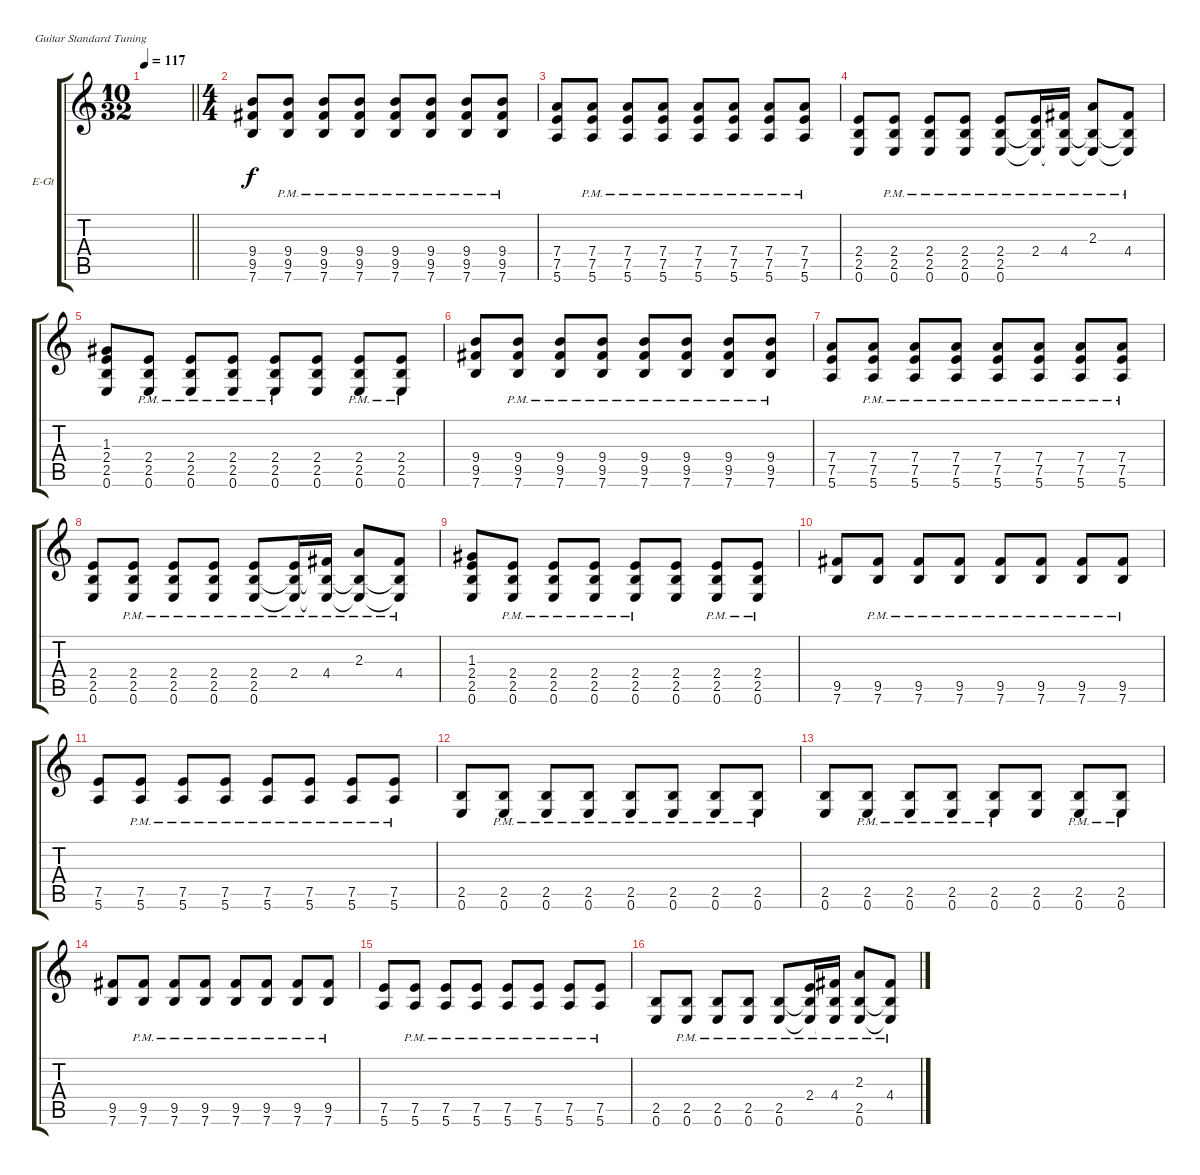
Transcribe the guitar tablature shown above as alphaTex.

\defaultSystemsLayout 4
\bracketExtendMode groupsimilarinstruments
\firstSystemTrackNameOrientation horizontal
\otherSystemsTrackNameOrientation horizontal
\track ("Electric Guitar" "E-Gt") {instrument electricguitarclean}
\staff {score tabs}
\tuning (E4 B3 G3 D3 A2 E2)
\ts (10 32)
\tempo 117
\clef g2
\barLineRight lightlight
\ks c
|
\ts (4 4)
(7.6 9.5 9.4).8 (7.6{pm} 9.5{pm} 9.4{pm}).8 (7.6{pm} 9.5{pm} 9.4{pm}).8 (7.6{pm} 9.5{pm} 9.4{pm}).8 (7.6{pm} 9.5{pm} 9.4{pm}).8 (7.6{pm} 9.5{pm} 9.4{pm}).8 (7.6{pm} 9.5{pm} 9.4{pm}).8 (7.6{pm} 9.5{pm} 9.4{pm}).8 |
(5.6 7.5 7.4).8 (5.6{pm} 7.5{pm} 7.4{pm}).8 (5.6{pm} 7.5{pm} 7.4{pm}).8 (5.6{pm} 7.5{pm} 7.4{pm}).8 (5.6{pm} 7.5{pm} 7.4{pm}).8 (5.6{pm} 7.5{pm} 7.4{pm}).8 (5.6{pm} 7.5{pm} 7.4{pm}).8 (5.6{pm} 7.5{pm} 7.4{pm}).8 |
(0.6 2.5 2.4).8 (0.6{pm} 2.5{pm} 2.4{pm}).8 (0.6{pm} 2.5{pm} 2.4{pm}).8 (0.6{pm} 2.5{pm} 2.4{pm}).8 (0.6{pm} 2.5{pm} 2.4{pm}).8 (0.6{pm t} 2.5{pm t} 2.4{pm}).16 (0.6{pm t} 2.5{pm t} 4.4{pm}).16 (0.6{pm t} 2.5{pm t} 2.3).8 (0.6{pm t} 2.5{pm t} 4.4{pm}).8 |
(0.6 2.5 2.4 1.3).8 (0.6{pm} 2.5{pm} 2.4{pm}).8 (0.6{pm} 2.5{pm} 2.4{pm}).8 (0.6{pm} 2.5{pm} 2.4{pm}).8 (0.6{pm} 2.5{pm} 2.4{pm}).8 (0.6 2.5 2.4).8 (0.6{pm} 2.5{pm} 2.4{pm}).8 (0.6{pm} 2.5{pm} 2.4{pm}).8 |
(7.6 9.5 9.4).8 (7.6{pm} 9.5{pm} 9.4{pm}).8 (7.6{pm} 9.5{pm} 9.4{pm}).8 (7.6{pm} 9.5{pm} 9.4{pm}).8 (7.6{pm} 9.5{pm} 9.4{pm}).8 (7.6{pm} 9.5{pm} 9.4{pm}).8 (7.6{pm} 9.5{pm} 9.4{pm}).8 (7.6{pm} 9.5{pm} 9.4{pm}).8 |
(5.6 7.5 7.4).8 (5.6{pm} 7.5{pm} 7.4{pm}).8 (5.6{pm} 7.5{pm} 7.4{pm}).8 (5.6{pm} 7.5{pm} 7.4{pm}).8 (5.6{pm} 7.5{pm} 7.4{pm}).8 (5.6{pm} 7.5{pm} 7.4{pm}).8 (5.6{pm} 7.5{pm} 7.4{pm}).8 (5.6{pm} 7.5{pm} 7.4{pm}).8 |
(0.6 2.5 2.4).8 (0.6{pm} 2.5{pm} 2.4{pm}).8 (0.6{pm} 2.5{pm} 2.4{pm}).8 (0.6{pm} 2.5{pm} 2.4{pm}).8 (0.6{pm} 2.5{pm} 2.4{pm}).8 (0.6{pm t} 2.5{pm t} 2.4{pm}).16 (0.6{pm t} 2.5{pm t} 4.4{pm}).16 (0.6{pm t} 2.5{pm t} 2.3).8 (0.6{pm t} 2.5{pm t} 4.4{pm}).8 |
(0.6 2.5 2.4 1.3).8 (0.6{pm} 2.5{pm} 2.4{pm}).8 (0.6{pm} 2.5{pm} 2.4{pm}).8 (0.6{pm} 2.5{pm} 2.4{pm}).8 (0.6{pm} 2.5{pm} 2.4{pm}).8 (0.6 2.5 2.4).8 (0.6{pm} 2.5{pm} 2.4{pm}).8 (0.6{pm} 2.5{pm} 2.4{pm}).8 |
(7.6 9.5).8 (7.6{pm} 9.5{pm}).8 (7.6{pm} 9.5{pm}).8 (7.6{pm} 9.5{pm}).8 (7.6{pm} 9.5{pm}).8 (7.6{pm} 9.5{pm}).8 (7.6{pm} 9.5{pm}).8 (7.6{pm} 9.5{pm}).8 |
(5.6 7.5).8 (5.6{pm} 7.5{pm}).8 (5.6{pm} 7.5{pm}).8 (5.6{pm} 7.5{pm}).8 (5.6{pm} 7.5{pm}).8 (5.6{pm} 7.5{pm}).8 (5.6{pm} 7.5{pm}).8 (5.6{pm} 7.5{pm}).8 |
(0.6 2.5).8 (0.6{pm} 2.5{pm}).8 (0.6{pm} 2.5{pm}).8 (0.6{pm} 2.5{pm}).8 (0.6{pm} 2.5{pm}).8 (0.6{pm} 2.5{pm}).8 (0.6{pm} 2.5{pm}).8 (0.6{pm} 2.5{pm}).8 |
(0.6 2.5).8 (0.6{pm} 2.5{pm}).8 (0.6{pm} 2.5{pm}).8 (0.6{pm} 2.5{pm}).8 (0.6{pm} 2.5{pm}).8 (0.6 2.5).8 (0.6{pm} 2.5{pm}).8 (0.6{pm} 2.5{pm}).8 |
(7.6 9.5).8 (7.6{pm} 9.5{pm}).8 (7.6{pm} 9.5{pm}).8 (7.6{pm} 9.5{pm}).8 (7.6{pm} 9.5{pm}).8 (7.6{pm} 9.5{pm}).8 (7.6{pm} 9.5{pm}).8 (7.6{pm} 9.5{pm}).8 |
(5.6 7.5).8 (5.6{pm} 7.5{pm}).8 (5.6{pm} 7.5{pm}).8 (5.6{pm} 7.5{pm}).8 (5.6{pm} 7.5{pm}).8 (5.6{pm} 7.5{pm}).8 (5.6{pm} 7.5{pm}).8 (5.6{pm} 7.5{pm}).8 |
(0.6 2.5).8 (0.6{pm} 2.5{pm}).8 (0.6{pm} 2.5{pm}).8 (0.6{pm} 2.5{pm}).8 (0.6{pm} 2.5{pm}).8 (0.6{pm t} 2.5{pm t} 2.4{pm}).16 (0.6{pm t} 2.5{pm t} 4.4{pm}).16 (0.6{pm} 2.5{pm} 2.3).8 (0.6{pm t} 2.5{pm t} 4.4{pm}).8
